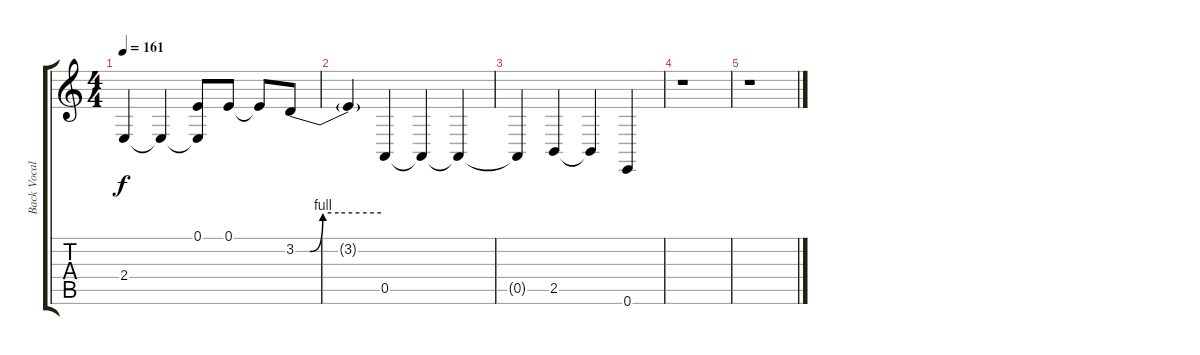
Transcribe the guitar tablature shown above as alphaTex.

\track ("Back Vocals" "Back Vocal") {instrument flute}
\staff {score tabs}
\tuning (E4 B3 G3 D3 A2 E2) {hide}
\ts (4 4)
\tempo 161
\clef g2
\ks c
2.4{t}.4{dy f} 2.4{t}.4 (0.1 2.4{t}).8 0.1.8 0.1{t}.8 3.2{be (custom 0 0 10 0 19 4 30 4 60 4)}.8 |
3.2{t}.4 0.5.4 0.5{t}.4 0.5{t}.4 |
0.5{t}.4 2.5.4 2.5{t}.4 0.6.4 |
r.1 |
r.1
